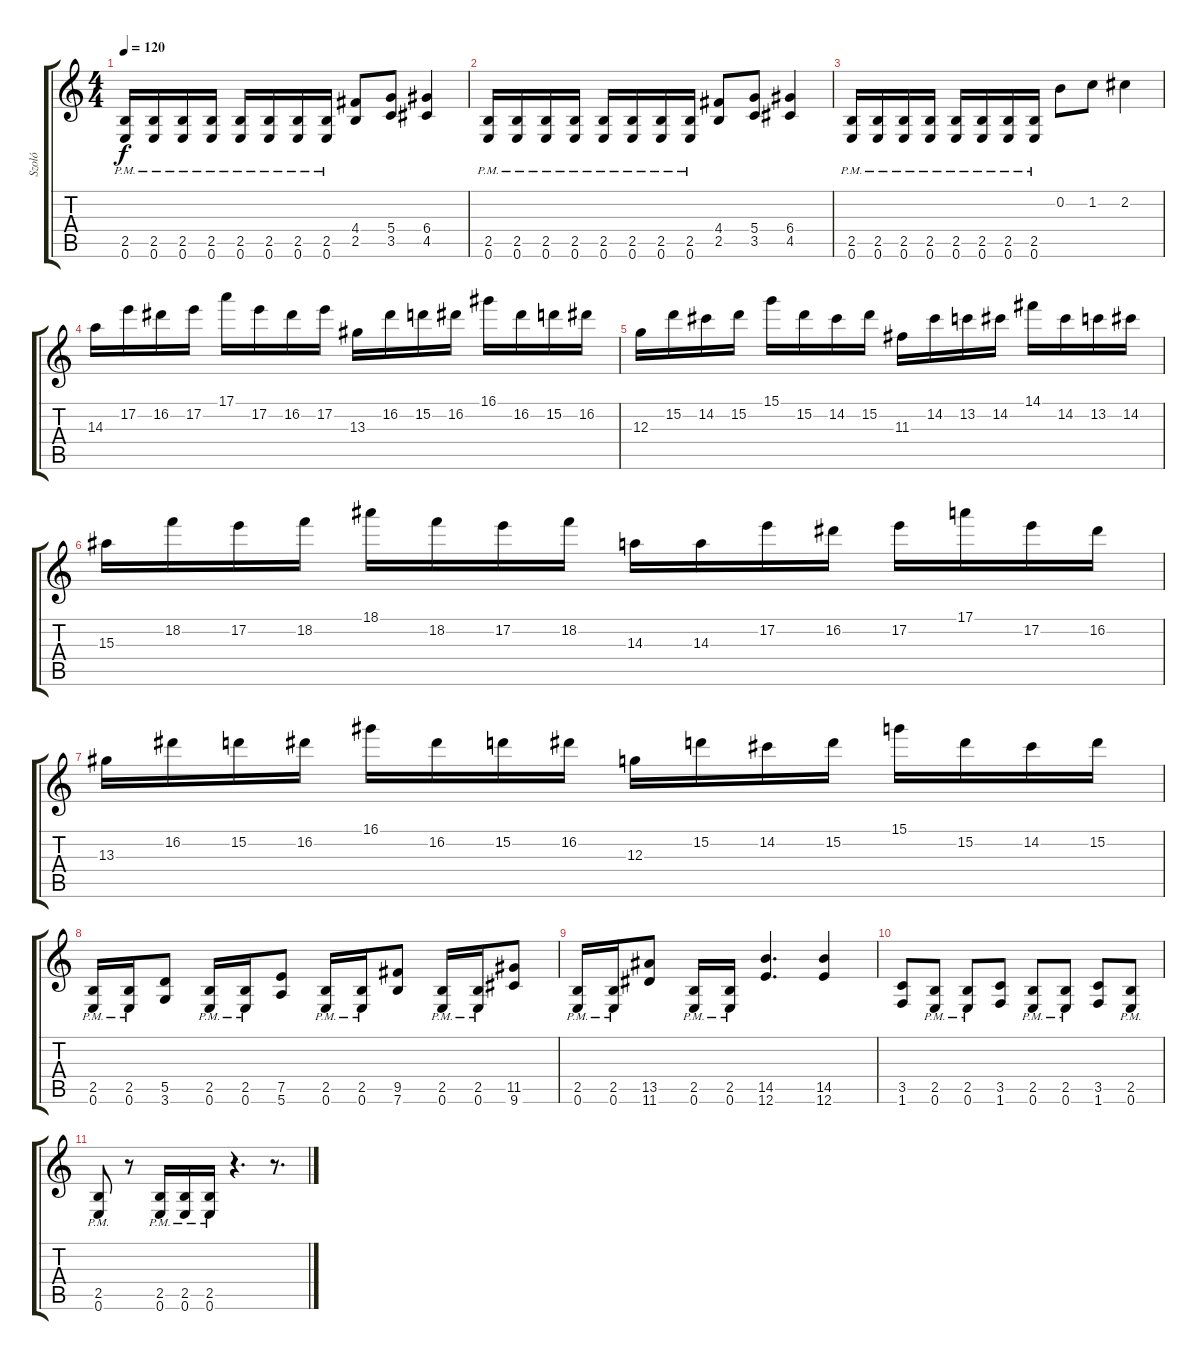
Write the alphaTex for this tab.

\track ("Szoló" "Szoló") {instrument electricguitarjazz}
\staff {score tabs}
\tuning (E4 B3 G3 D3 A2 E2) {hide}
\ts (4 4)
\tempo 120
\clef g2
\ks c
(2.5{pm} 0.6{pm}).16{dy f} (2.5{pm} 0.6{pm}).16 (2.5{pm} 0.6{pm}).16 (2.5{pm} 0.6{pm}).16 (2.5{pm} 0.6{pm}).16 (2.5{pm} 0.6{pm}).16 (2.5{pm} 0.6{pm}).16 (2.5{pm} 0.6{pm}).16 (4.4 2.5).8 (5.4 3.5).8 (6.4 4.5).4 |
(2.5{pm} 0.6{pm}).16 (2.5{pm} 0.6{pm}).16 (2.5{pm} 0.6{pm}).16 (2.5{pm} 0.6{pm}).16 (2.5{pm} 0.6{pm}).16 (2.5{pm} 0.6{pm}).16 (2.5{pm} 0.6{pm}).16 (2.5{pm} 0.6{pm}).16 (4.4 2.5).8 (5.4 3.5).8 (6.4 4.5).4 |
(2.5{pm} 0.6{pm}).16 (2.5{pm} 0.6{pm}).16 (2.5{pm} 0.6{pm}).16 (2.5{pm} 0.6{pm}).16 (2.5{pm} 0.6{pm}).16 (2.5{pm} 0.6{pm}).16 (2.5{pm} 0.6{pm}).16 (2.5{pm} 0.6{pm}).16 0.2.8 1.2.8 2.2.4 |
14.3.16 17.2.16 16.2.16 17.2.16 17.1.16 17.2.16 16.2.16 17.2.16 13.3.16 16.2.16 15.2.16 16.2.16 16.1.16 16.2.16 15.2.16 16.2.16 |
12.3.16 15.2.16 14.2.16 15.2.16 15.1.16 15.2.16 14.2.16 15.2.16 11.3.16 14.2.16 13.2.16 14.2.16 14.1.16 14.2.16 13.2.16 14.2.16 |
15.3.16 18.2.16 17.2.16 18.2.16 18.1.16 18.2.16 17.2.16 18.2.16 14.3.16 14.3.16 17.2.16 16.2.16 17.2.16 17.1.16 17.2.16 16.2.16 |
13.3.16 16.2.16 15.2.16 16.2.16 16.1.16 16.2.16 15.2.16 16.2.16 12.3.16 15.2.16 14.2.16 15.2.16 15.1.16 15.2.16 14.2.16 15.2.16 |
(2.5{pm} 0.6{pm}).16 (2.5{pm} 0.6{pm}).16 (5.5 3.6).8 (2.5{pm} 0.6{pm}).16 (2.5{pm} 0.6{pm}).16 (7.5 5.6).8 (2.5{pm} 0.6{pm}).16 (2.5{pm} 0.6{pm}).16 (9.5 7.6).8 (2.5{pm} 0.6{pm}).16 (2.5{pm} 0.6{pm}).16 (11.5 9.6).8 |
(2.5{pm} 0.6{pm}).16 (2.5{pm} 0.6{pm}).16 (13.5 11.6).8 (2.5{pm} 0.6{pm}).16 (2.5{pm} 0.6{pm}).16 (14.5 12.6).4{d} (14.5 12.6).4 |
(3.5 1.6).8 (2.5{pm} 0.6{pm}).8 (2.5{pm} 0.6{pm}).8 (3.5 1.6).8 (2.5{pm} 0.6{pm}).8 (2.5{pm} 0.6{pm}).8 (3.5 1.6).8 (2.5{pm} 0.6{pm}).8 |
(2.5{pm} 0.6{pm}).8 r.8 (2.5{pm} 0.6{pm}).16 (2.5{pm} 0.6{pm}).16 (2.5{pm} 0.6{pm}).16 r.4{d} r.8{d}
